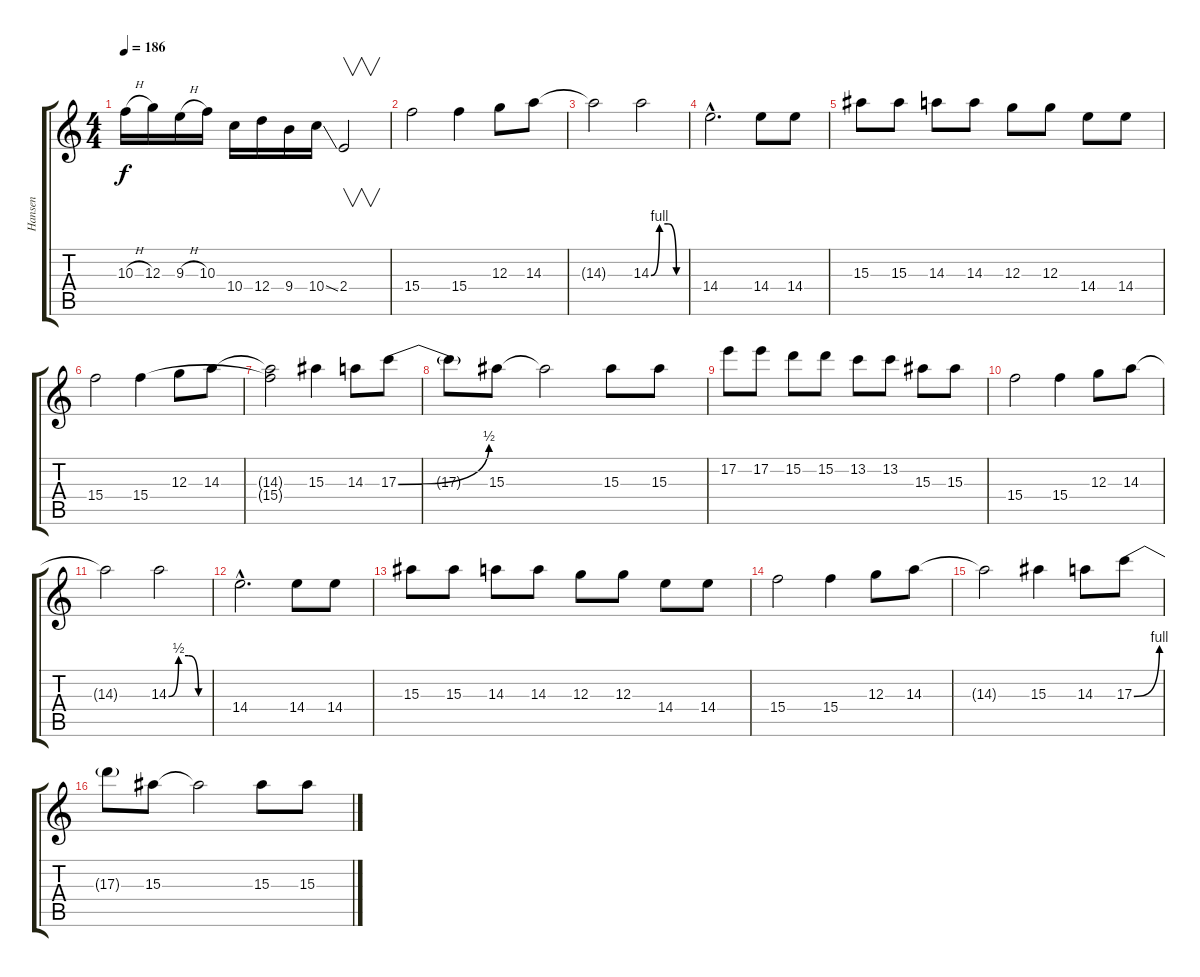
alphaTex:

\track ("Hansen" "Hansen") {instrument distortionguitar}
\staff {score tabs}
\tuning (E4 B3 G3 D3 A2 E2) {hide}
\ts (4 4)
\tempo 186
\clef g2
\ks c
10.3{h}.16{dy f volume 16} 12.3.16 9.3{h}.16 10.3.16 10.4.16 12.4.16 9.4.16 10.4{ss}.16 2.4.2{v} |
15.4.2{volume 12} 15.4.4 12.3.8 14.3.8 |
14.3{t}.2 14.3{be (custom 0 0 15 4 30 4 45 0 60 0)}.2 |
14.4{hac}.2{d} 14.4.8 14.4.8 |
15.3.8 15.3.8 14.3.8 14.3.8 12.3.8 12.3.8 14.4.8 14.4.8 |
15.4.2 15.4.4 12.3.8 14.3.8 |
(14.3{t} 15.4{t}).2 15.3.4 14.3.8 17.3{be (bend 0 0 60 2)}.8 |
17.3{t}.8 15.3.8 15.3{t}.2 15.3.8 15.3.8 |
17.2.8 17.2.8 15.2.8 15.2.8 13.2.8 13.2.8 15.3.8 15.3.8 |
15.4.2 15.4.4 12.3.8 14.3.8 |
14.3{t}.2 14.3{be (custom 0 0 15 2 30 2 45 0 60 0)}.2 |
14.4{hac}.2{d} 14.4.8 14.4.8 |
15.3.8 15.3.8 14.3.8 14.3.8 12.3.8 12.3.8 14.4.8 14.4.8 |
15.4.2 15.4.4 12.3.8 14.3.8 |
14.3{t}.2 15.3.4 14.3.8 17.3{be (bend 0 0 60 4)}.8 |
17.3{t}.8 15.3.8 15.3{t}.2 15.3.8 15.3.8
